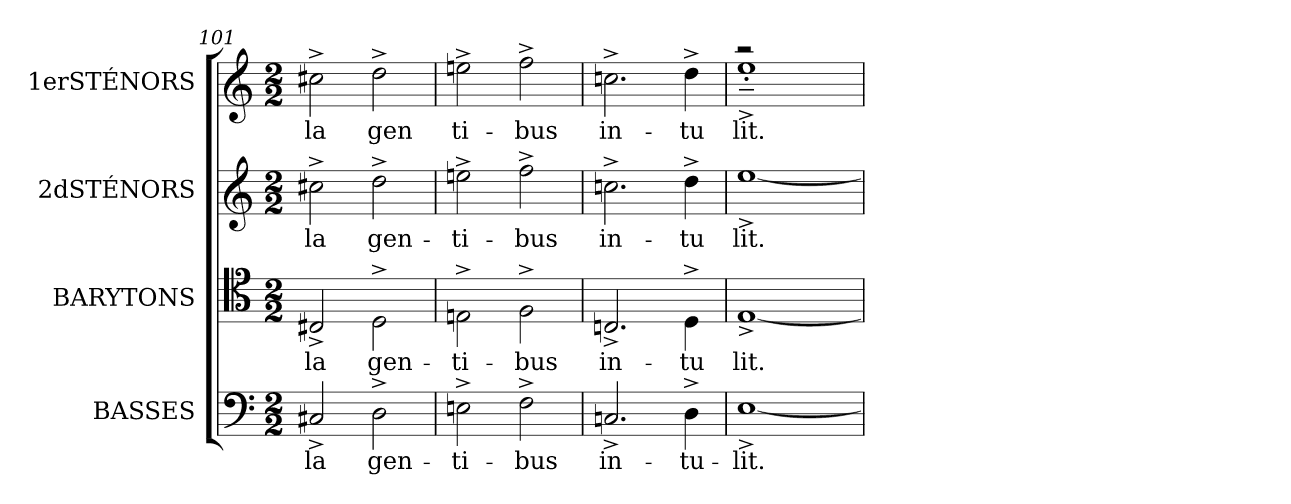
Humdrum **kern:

**kern	**text	**kern	**text	**kern	**text	**kern	**text
*part4	*part4	*part3	*part3	*part2	*part2	*part1	*part1
*staff4	*staff4	*staff3	*staff3	*staff2	*staff2	*staff1	*staff1
*I"BASSES	*	*I"BARYTONS	*	*I"2dSTÉNORS	*	*I"1erSTÉNORS	*
*clefF4	*	*clefC4	*	*clefG2	*	*clefG2	*
*k[]	*	*k[]	*	*k[]	*	*k[]	*
*M2/2	*	*M2/2	*	*M2/2	*	*M2/2	*
=101	=101	=101	=101	=101	=101	=101	=101
2C#X^>i/	la	2C#X^>i/	la	2cc#X^>i\	la	2cc#X^>i\	la
2D^>i\	gen-	2D^>i\	gen-	2dd^>i\	gen-	2dd^>i\	gen
=102	=102	=102	=102	=102	=102	=102	=102
2En^>i\	ti-	2En^>i\	ti-	2een^>i\	ti-	2een^>i\	ti-
2F^>i\	bus	2F^>i\	bus	2ff^>i\	bus	2ff^>i\	bus
=103	=103	=103	=103	=103	=103	=103	=103
2.Cn^>i/	in-	2.Cn^>i/	in-	2.ccn^>i\	in-	2.ccn^>i\	in-
4D^>i\	tu-	4D^>i\	tu	4dd^>i\	tu	4dd^>i\	tu
=104	=104	=104	=104	=104	=104	=104	=104
*	*	*	*	*	*	*^	*
[1E^>i/	lit.	[1E^>i/	lit.	[1ee^>i/	lit.	2r	1ee'>~>^>j/	lit.
.	.	.	.	.	.	2ryy	.	.
*	*	*	*	*	*	*v	*v	*
=	=	=	=	=	=	=	=
*-	*-	*-	*-	*-	*-	*-	*-
